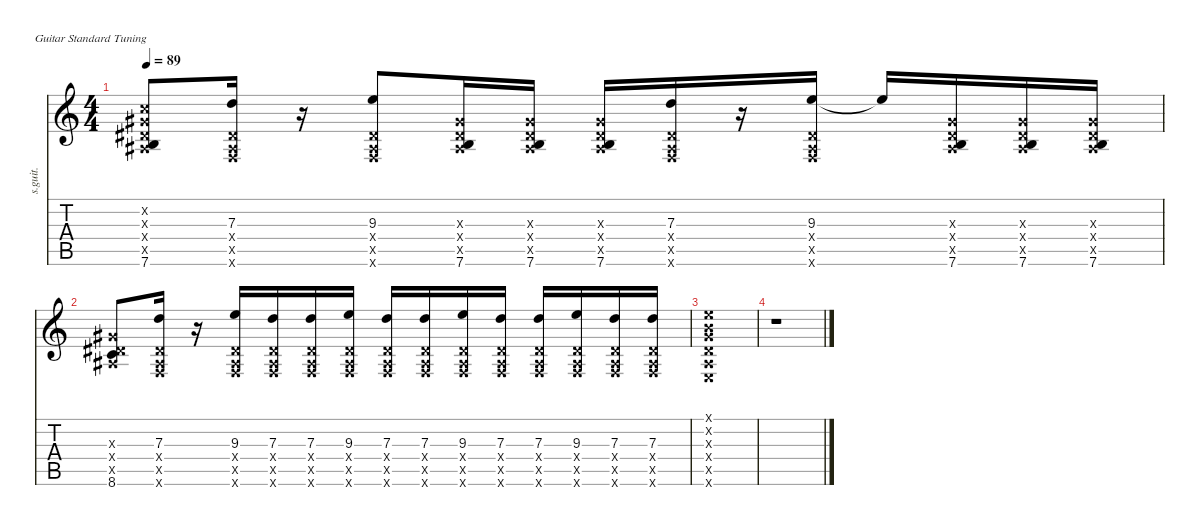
\defaultSystemsLayout 4
\hideDynamics
\bracketExtendMode nobrackets
\track ("John Frusciante" "s.guit.") {instrument overdrivenguitar}
\staff {score tabs}
\tuning (E4 B3 G3 D3 A2 E2)
\ts (4 4)
\tempo 89
\clef g2
\ks c
(1.2{x} 1.3{x acc #} 1.4{x acc #} 1.5{x acc #} 7.6).8{lyrics (0 "") lyrics (1 "") lyrics (2 "") lyrics (3 "") lyrics (4 "") dy f} (7.3 1.4{x acc #} 1.5{x acc #} 1.6{x}).16{lyrics (0 "") lyrics (1 "") lyrics (2 "") lyrics (3 "") lyrics (4 "")} r.16 (9.3 1.4{x acc #} 1.5{x acc #} 1.6{x}).8{lyrics (0 "") lyrics (1 "") lyrics (2 "") lyrics (3 "") lyrics (4 "")} (1.3{x acc #} 1.4{x acc #} 1.5{x acc #} 7.6).16{lyrics (0 "") lyrics (1 "") lyrics (2 "") lyrics (3 "") lyrics (4 "")} (1.3{x acc #} 1.4{x acc #} 1.5{x acc #} 7.6).16{lyrics (0 "") lyrics (1 "") lyrics (2 "") lyrics (3 "") lyrics (4 "")} (1.3{x acc #} 1.4{x acc #} 1.5{x acc #} 7.6).16{lyrics (0 "") lyrics (1 "") lyrics (2 "") lyrics (3 "") lyrics (4 "")} (7.3 1.4{x acc #} 1.5{x acc #} 1.6{x}).16{lyrics (0 "") lyrics (1 "") lyrics (2 "") lyrics (3 "") lyrics (4 "")} r.16 (9.3 1.4{x acc #} 1.5{x acc #} 1.6{x}).16{lyrics (0 "") lyrics (1 "") lyrics (2 "") lyrics (3 "") lyrics (4 "")} 9.3{t}.16{lyrics (0 "") lyrics (1 "") lyrics (2 "") lyrics (3 "") lyrics (4 "")} (1.3{x acc #} 1.4{x acc #} 1.5{x acc #} 7.6).16{lyrics (0 "") lyrics (1 "") lyrics (2 "") lyrics (3 "") lyrics (4 "")} (1.3{x acc #} 1.4{x acc #} 1.5{x acc #} 7.6).16{lyrics (0 "") lyrics (1 "") lyrics (2 "") lyrics (3 "") lyrics (4 "")} (1.3{x acc #} 1.4{x acc #} 1.5{x acc #} 7.6).16{lyrics (0 "") lyrics (1 "") lyrics (2 "") lyrics (3 "") lyrics (4 "")} |
(1.3{x acc #} 1.4{x acc #} 1.5{x acc #} 8.6).8{lyrics (0 "") lyrics (1 "") lyrics (2 "") lyrics (3 "") lyrics (4 "")} (7.3 1.4{x acc #} 1.5{x acc #} 1.6{x}).16{lyrics (0 "") lyrics (1 "") lyrics (2 "") lyrics (3 "") lyrics (4 "")} r.16 (9.3 1.4{x acc #} 1.5{x acc #} 1.6{x}).16{lyrics (0 "") lyrics (1 "") lyrics (2 "") lyrics (3 "") lyrics (4 "")} (7.3 1.4{x acc #} 1.5{x acc #} 1.6{x}).16{lyrics (0 "") lyrics (1 "") lyrics (2 "") lyrics (3 "") lyrics (4 "")} (7.3 1.4{x acc #} 1.5{x acc #} 1.6{x}).16{lyrics (0 "") lyrics (1 "") lyrics (2 "") lyrics (3 "") lyrics (4 "")} (9.3 1.4{x acc #} 1.5{x acc #} 1.6{x}).16{lyrics (0 "") lyrics (1 "") lyrics (2 "") lyrics (3 "") lyrics (4 "")} (7.3 1.4{x acc #} 1.5{x acc #} 1.6{x}).16{lyrics (0 "") lyrics (1 "") lyrics (2 "") lyrics (3 "") lyrics (4 "")} (7.3 1.4{x acc #} 1.5{x acc #} 1.6{x}).16{lyrics (0 "") lyrics (1 "") lyrics (2 "") lyrics (3 "") lyrics (4 "")} (9.3 1.4{x acc #} 1.5{x acc #} 1.6{x}).16{lyrics (0 "") lyrics (1 "") lyrics (2 "") lyrics (3 "") lyrics (4 "")} (7.3 1.4{x acc #} 1.5{x acc #} 1.6{x}).16{lyrics (0 "") lyrics (1 "") lyrics (2 "") lyrics (3 "") lyrics (4 "")} (7.3 1.4{x acc #} 1.5{x acc #} 1.6{x}).16{lyrics (0 "") lyrics (1 "") lyrics (2 "") lyrics (3 "") lyrics (4 "")} (9.3 1.4{x acc #} 1.5{x acc #} 1.6{x}).16{lyrics (0 "") lyrics (1 "") lyrics (2 "") lyrics (3 "") lyrics (4 "")} (7.3 1.4{x acc #} 1.5{x acc #} 1.6{x}).16{lyrics (0 "") lyrics (1 "") lyrics (2 "") lyrics (3 "") lyrics (4 "")} (7.3 1.4{x acc #} 1.5{x acc #} 1.6{x}).16{lyrics (0 "") lyrics (1 "") lyrics (2 "") lyrics (3 "") lyrics (4 "")} |
(0.1{x} 0.2{x} 0.3{x} 0.4{x} 0.5{x} 0.6{x}).1{lyrics (0 "") lyrics (1 "") lyrics (2 "") lyrics (3 "") lyrics (4 "")} |
r.1
